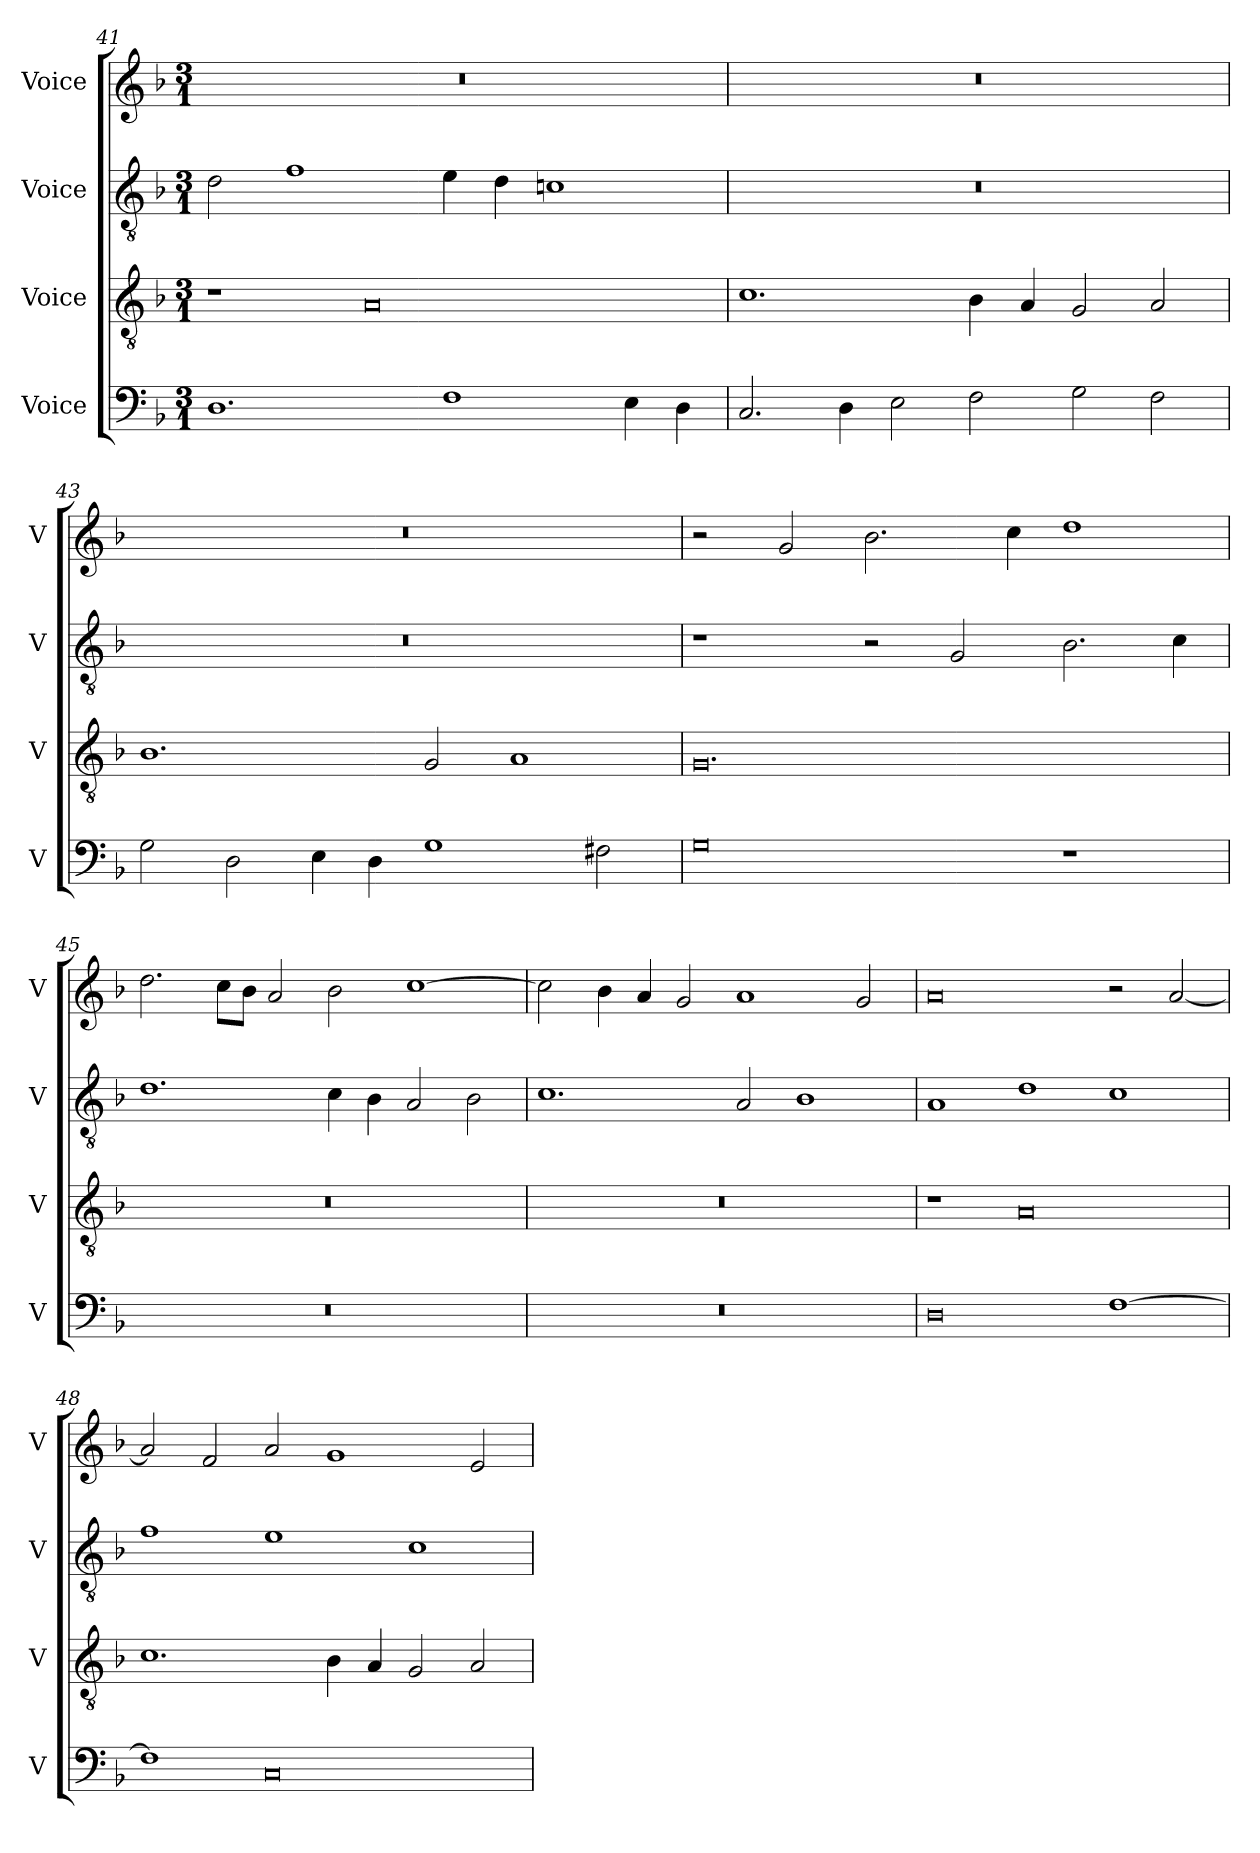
**kern	**kern	**kern	**kern
*part4	*part3	*part2	*part1
*staff4	*staff3	*staff2	*staff1
*I"Voice	*I"Voice	*I"Voice	*I"Voice
*I'V	*I'V	*I'V	*I'V
*clefF4	*clefGv2	*clefGv2	*clefG2
*k[b-]	*k[b-]	*k[b-]	*k[b-]
*M3/1	*M3/1	*M3/1	*M3/1
=41	=41	=41	=41
1.D	1r	2d\	0.r
.	.	1f	.
.	0A	.	.
1F	.	4e\	.
.	.	4d\	.
.	.	1cn	.
4E\	.	.	.
4D\	.	.	.
!!LO:PB:g=z
=42	=42	=42	=42
2.C/	1.c	0.r	0.r
4D\	.	.	.
2E\	.	.	.
2F\	4B-\	.	.
.	4A/	.	.
2G\	2G/	.	.
2F\	2A/	.	.
=43	=43	=43	=43
2G\	1.B-	0.r	0.r
2D\	.	.	.
4E\	.	.	.
4D\	.	.	.
1G	2G/	.	.
.	1A	.	.
2F#X\	.	.	.
!!LO:LB:g=z
=44	=44	=44	=44
0G	0.G	1r	2r
.	.	.	2g/
.	.	2r	2.b-\
.	.	2G/	.
.	.	.	4cc\
1r	.	2.B-\	1dd
.	.	4c\	.
=45	=45	=45	=45
0.r	0.r	1.d	2.dd\
.	.	.	8cc\L
.	.	.	8b-\J
.	.	.	2a/
.	.	4c\	2b-\
.	.	4B-\	.
.	.	2A/	[1cc
.	.	2B-\	.
!!LO:LB:g=z
=46	=46	=46	=46
0.r	0.r	1.c	2cc\]
.	.	.	4b-\
.	.	.	4a/
.	.	.	2g/
.	.	2A/	1a
.	.	1B-	.
.	.	.	2g/
=47	=47	=47	=47
0D	1r	1A	0a
.	0A	1d	.
[1F	.	1c	2r
.	.	.	[2a/
!!LO:LB:g=z
=48	=48	=48	=48
1F]	1.c	1f	2a/]
.	.	.	2f/
0C	.	1e	2a/
.	4B-\	.	1g
.	4A/	.	.
.	2G/	1c	.
.	2A/	.	2e/
=	=	=	=
*-	*-	*-	*-
